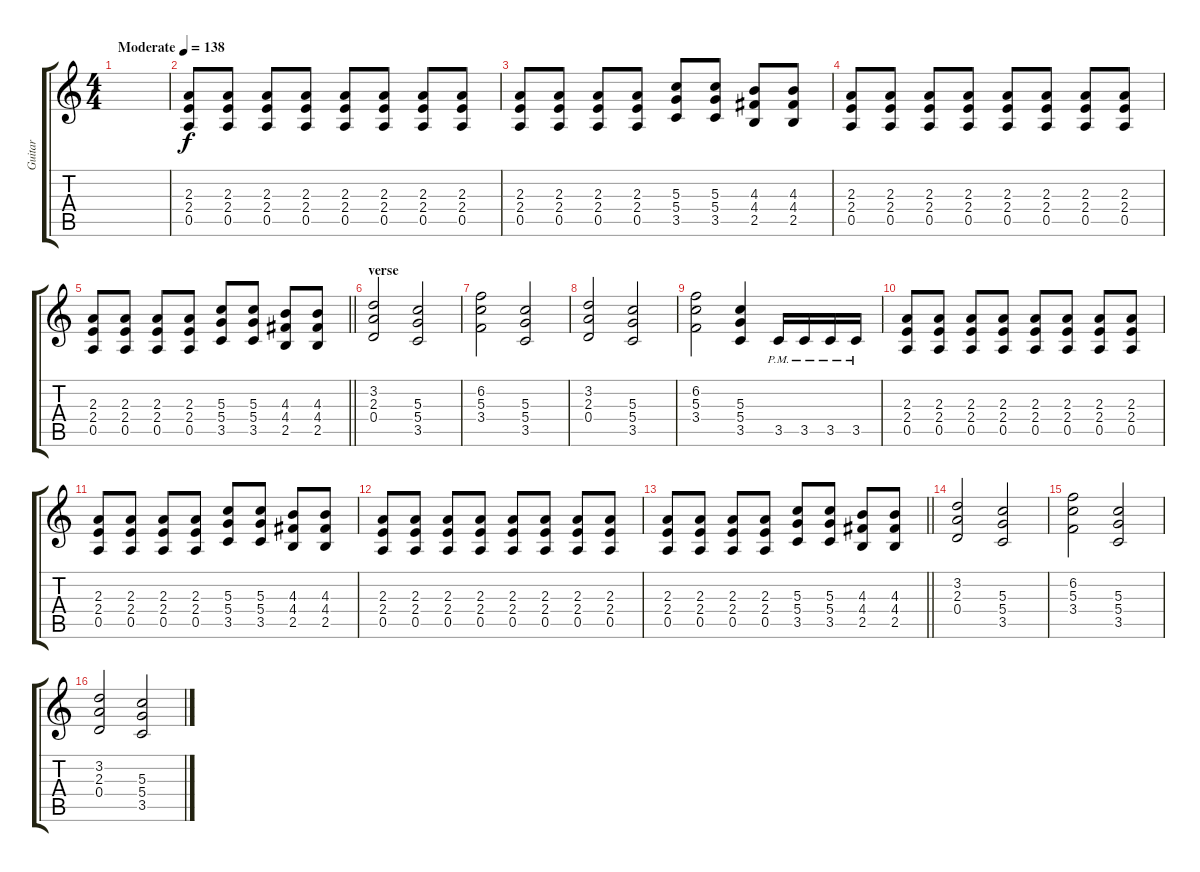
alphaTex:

\track ("Guitar" "Guitar") {instrument overdrivenguitar}
\staff {score tabs}
\tuning (E4 B3 G3 D3 A2 E2) {hide}
\ts (4 4)
\tempo (138 "Moderate")
\clef g2
\ks c
|
(2.3 2.4 0.5).8 (2.3 2.4 0.5).8 (2.3 2.4 0.5).8 (2.3 2.4 0.5).8 (2.3 2.4 0.5).8 (2.3 2.4 0.5).8 (2.3 2.4 0.5).8 (2.3 2.4 0.5).8 |
(2.3 2.4 0.5).8 (2.3 2.4 0.5).8 (2.3 2.4 0.5).8 (2.3 2.4 0.5).8 (5.3 5.4 3.5).8 (5.3 5.4 3.5).8 (4.3 4.4 2.5).8 (4.3 4.4 2.5).8 |
(2.3 2.4 0.5).8 (2.3 2.4 0.5).8 (2.3 2.4 0.5).8 (2.3 2.4 0.5).8 (2.3 2.4 0.5).8 (2.3 2.4 0.5).8 (2.3 2.4 0.5).8 (2.3 2.4 0.5).8 |
\barLineRight lightlight
(2.3 2.4 0.5).8 (2.3 2.4 0.5).8 (2.3 2.4 0.5).8 (2.3 2.4 0.5).8 (5.3 5.4 3.5).8 (5.3 5.4 3.5).8 (4.3 4.4 2.5).8 (4.3 4.4 2.5).8 |
\section ("" "verse")
(3.2 2.3 0.4).2 (5.3 5.4 3.5).2 |
(6.2 5.3 3.4).2 (5.3 5.4 3.5).2 |
(3.2 2.3 0.4).2 (5.3 5.4 3.5).2 |
(6.2 5.3 3.4).2 (5.3 5.4 3.5).4 3.5{pm}.16 3.5{pm}.16 3.5{pm}.16 3.5{pm}.16 |
(2.3 2.4 0.5).8 (2.3 2.4 0.5).8 (2.3 2.4 0.5).8 (2.3 2.4 0.5).8 (2.3 2.4 0.5).8 (2.3 2.4 0.5).8 (2.3 2.4 0.5).8 (2.3 2.4 0.5).8 |
(2.3 2.4 0.5).8 (2.3 2.4 0.5).8 (2.3 2.4 0.5).8 (2.3 2.4 0.5).8 (5.3 5.4 3.5).8 (5.3 5.4 3.5).8 (4.3 4.4 2.5).8 (4.3 4.4 2.5).8 |
(2.3 2.4 0.5).8 (2.3 2.4 0.5).8 (2.3 2.4 0.5).8 (2.3 2.4 0.5).8 (2.3 2.4 0.5).8 (2.3 2.4 0.5).8 (2.3 2.4 0.5).8 (2.3 2.4 0.5).8 |
\barLineRight lightlight
(2.3 2.4 0.5).8 (2.3 2.4 0.5).8 (2.3 2.4 0.5).8 (2.3 2.4 0.5).8 (5.3 5.4 3.5).8 (5.3 5.4 3.5).8 (4.3 4.4 2.5).8 (4.3 4.4 2.5).8 |
(3.2 2.3 0.4).2 (5.3 5.4 3.5).2 |
(6.2 5.3 3.4).2 (5.3 5.4 3.5).2 |
(3.2 2.3 0.4).2 (5.3 5.4 3.5).2
